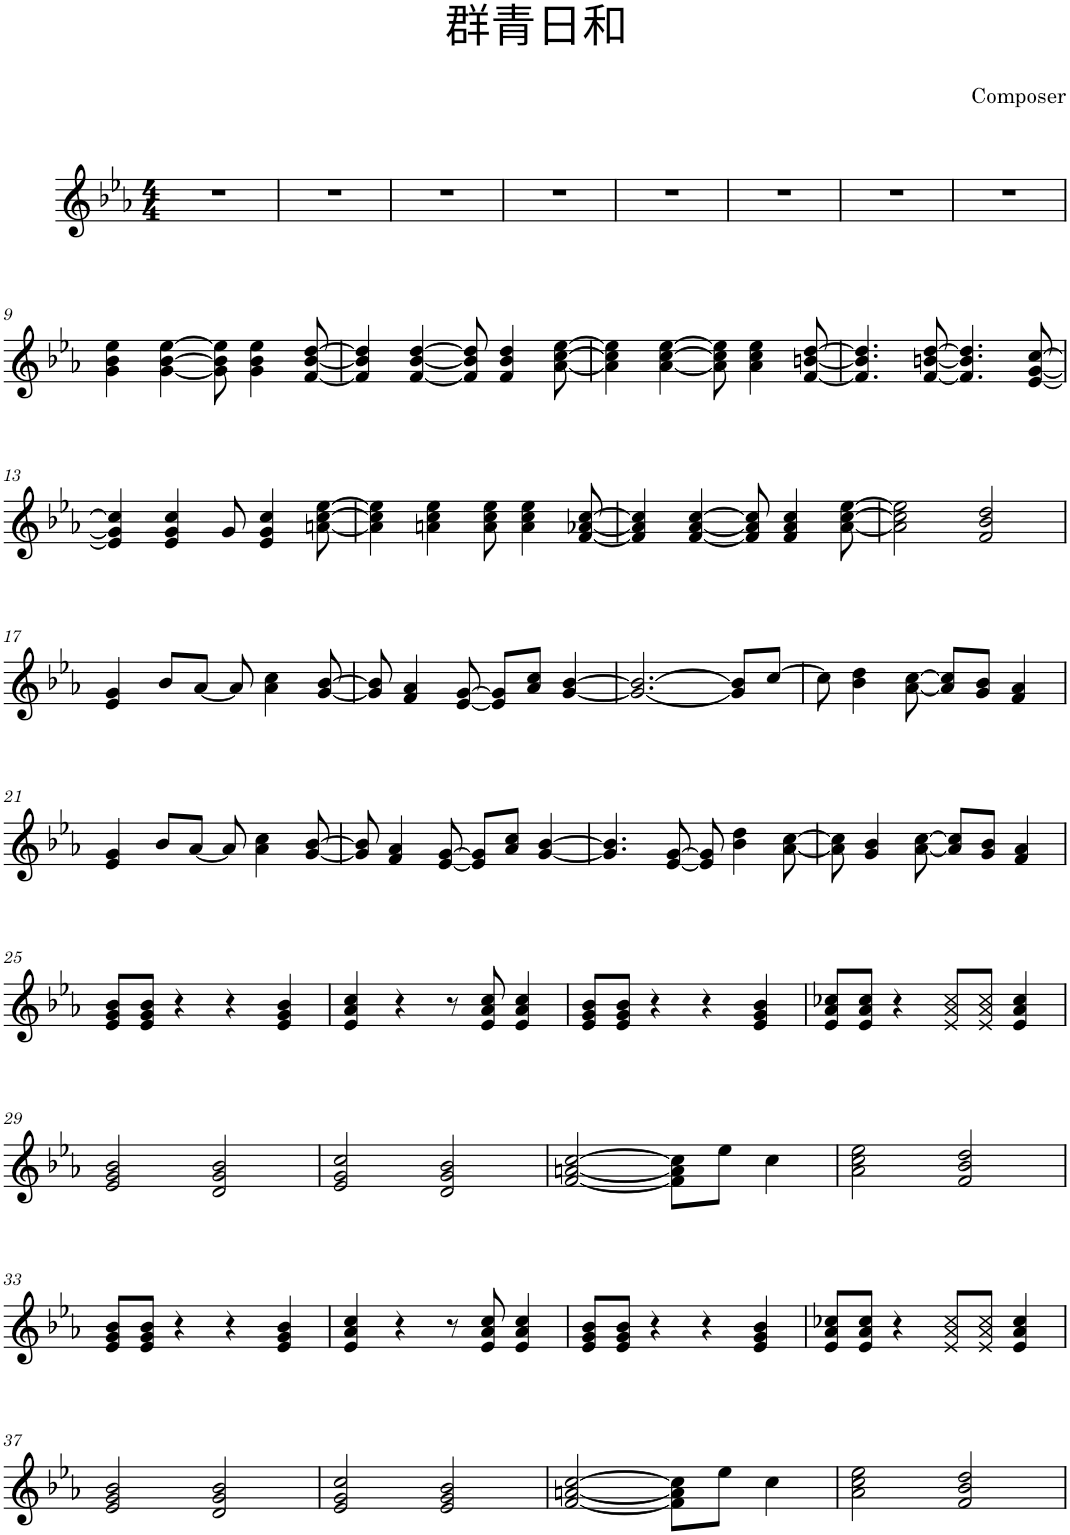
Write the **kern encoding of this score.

**kern
*part1
*staff1
*I"Piano
*I'Pno.
*clefG2
*k[b-e-a-]
*M4/4
=1
1r
=2
1r
=3
1r
=4
1r
=5
1r
=6
1r
=7
1r
=8
1r
!!LO:LB:g=z
=9
4g\ 4b-\ 4ee-\
[4g\ [4b-\ [4ee-\
8g\] 8b-\] 8ee-\]
4g\ 4b-\ 4ee-\
[8f/ [8b-/ [8dd/
=10
4f/] 4b-/] 4dd/]
[4f/ [4b-/ [4dd/
8f/] 8b-/] 8dd/]
4f/ 4b-/ 4dd/
[8a-\ [8cc\ [8ee-\
=11
4a-\] 4cc\] 4ee-\]
[4a-\ [4cc\ [4ee-\
8a-\] 8cc\] 8ee-\]
4a-\ 4cc\ 4ee-\
[8f/ [8bn/ [8dd/
=12
4.f/] 4.b/] 4.dd/]
[8f/ [8bn/ [8dd/
4.f/] 4.b/] 4.dd/]
[8e-/ [8g/ [8cc/
!!LO:LB:g=z
=13
4e-/] 4g/] 4cc/]
4e-/ 4g/ 4cc/
8g/
4e-/ 4g/ 4cc/
[8an\ [8cc\ [8ee-\
=14
4a\] 4cc\] 4ee-\]
4an\ 4cc\ 4ee-\
8a\ 8cc\ 8ee-\
4a\ 4cc\ 4ee-\
[8f/ [8a-X/ [8cc/
=15
4f/] 4a-/] 4cc/]
[4f/ [4a-/ [4cc/
8f/] 8a-/] 8cc/]
4f/ 4a-/ 4cc/
[8a-\ [8cc\ [8ee-\
=16
2a-\] 2cc\] 2ee-\]
2f/ 2b-/ 2dd/
!!LO:LB:g=z
=17
4e-/ 4g/
8b-/L
[8a-/J
8a-/]
4a-\ 4cc\
[8g/ [8b-/
=18
8g/] 8b-/]
4f/ 4a-/
[8e-/ [8g/
8e-/] 8g/]L
8a-/ 8cc/J
[4g/ [4b-/
=19
2.g/_ 2.b-/_
8g/] 8b-/]L
[8cc/J
=20
8cc\]
4b-\ 4dd\
[8a-\ [8cc\
8a-/] 8cc/]L
8g/ 8b-/J
4f/ 4a-/
!!LO:LB:g=z
=21
4e-/ 4g/
8b-/L
[8a-/J
8a-/]
4a-\ 4cc\
[8g/ [8b-/
=22
8g/] 8b-/]
4f/ 4a-/
[8e-/ [8g/
8e-/] 8g/]L
8a-/ 8cc/J
[4g/ [4b-/
=23
4.g/] 4.b-/]
[8e-/ [8g/
8e-/] 8g/]
4b-\ 4dd\
[8a-\ [8cc\
=24
8a-\] 8cc\]
4g/ 4b-/
[8a-\ [8cc\
8a-/] 8cc/]L
8g/ 8b-/J
4f/ 4a-/
!!LO:LB:g=z
=25
8e-/ 8g/ 8b-/L
8e-/ 8g/ 8b-/J
4r
4r
4e-/ 4g/ 4b-/
=26
4e-/ 4a-/ 4cc/
4r
8r
8e-/ 8a-/ 8cc/
4e-/ 4a-/ 4cc/
=27
8e-/ 8g/ 8b-/L
8e-/ 8g/ 8b-/J
4r
4r
4e-/ 4g/ 4b-/
=28
8e-/ 8a-/ 8cc-X/L
8e-/ 8a-/ 8cc-/J
4r
8e-/ 8a-/ 8cc-/L
8e-/ 8a-/ 8cc-/J
4e-/ 4a-/ 4cc-/
!!LO:LB:g=z
=29
2e-/ 2g/ 2b-/
2d/ 2g/ 2b-/
=30
2e-/ 2g/ 2cc/
2d/ 2g/ 2b-/
=31
[2f/ [2an/ [2cc/
8f\] 8a\] 8cc\]L
8ee-\J
4cc\
=32
2a-\ 2cc\ 2ee-\
2f/ 2b-/ 2dd/
!!LO:LB:g=z
=33
8e-/ 8g/ 8b-/L
8e-/ 8g/ 8b-/J
4r
4r
4e-/ 4g/ 4b-/
=34
4e-/ 4a-/ 4cc/
4r
8r
8e-/ 8a-/ 8cc/
4e-/ 4a-/ 4cc/
=35
8e-/ 8g/ 8b-/L
8e-/ 8g/ 8b-/J
4r
4r
4e-/ 4g/ 4b-/
=36
8e-/ 8a-/ 8cc-X/L
8e-/ 8a-/ 8cc-/J
4r
8e-/ 8a-/ 8cc-/L
8e-/ 8a-/ 8cc-/J
4e-/ 4a-/ 4cc-/
!!LO:LB:g=z
=37
2e-/ 2g/ 2b-/
2d/ 2g/ 2b-/
=38
2e-/ 2g/ 2cc/
2e-/ 2g/ 2b-/
=39
[2f/ [2an/ [2cc/
8f\] 8a\] 8cc\]L
8ee-\J
4cc\
=40
2a-\ 2cc\ 2ee-\
2f/ 2b-/ 2dd/
=
*-
